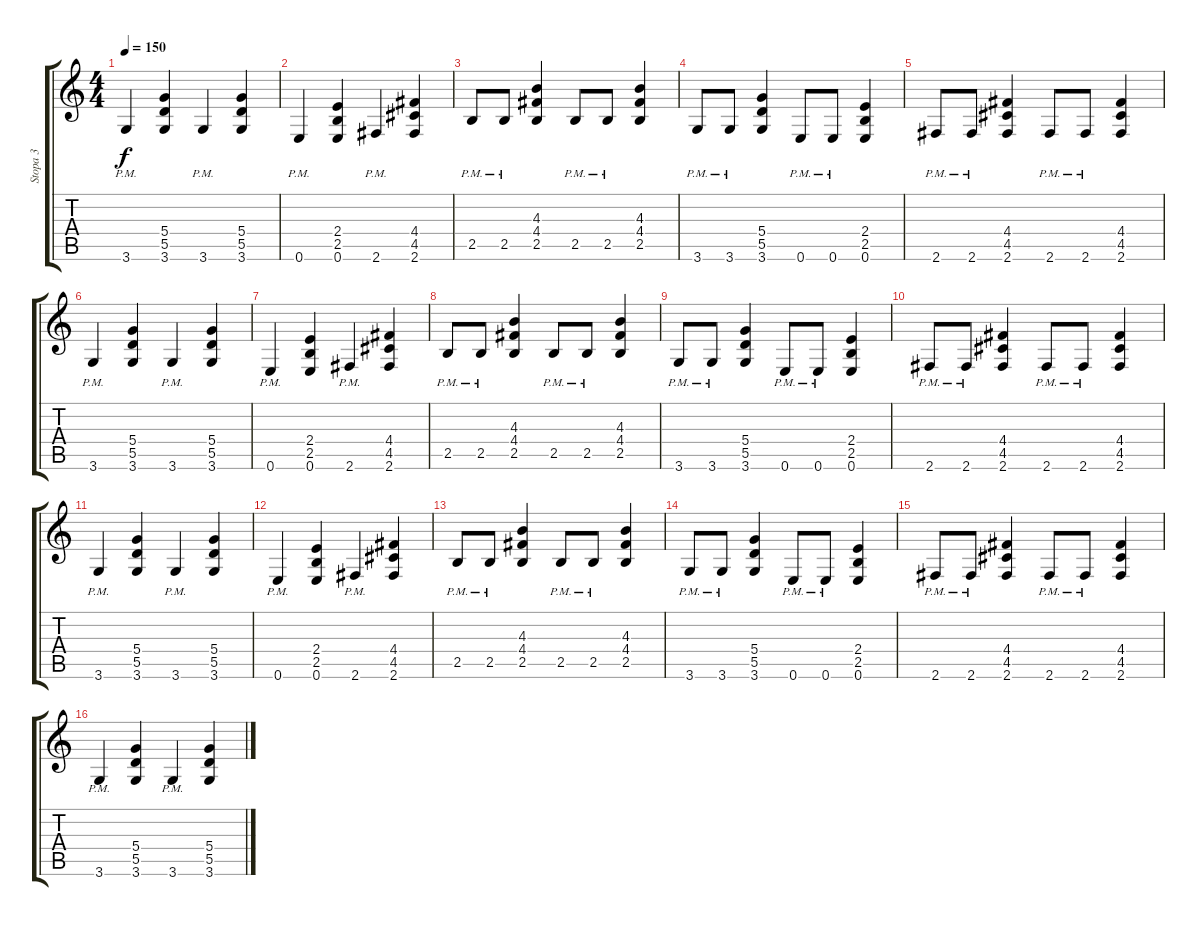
\track ("Stopa 3" "Stopa 3") {instrument overdrivenguitar}
\staff {score tabs}
\tuning (E4 B3 G3 D3 A2 E2) {hide}
\ts (4 4)
\tempo 150
\clef g2
\ks c
3.6{pm}.4{dy f} (5.4 5.5 3.6).4 3.6{pm}.4 (5.4 5.5 3.6).4 |
0.6{pm}.4 (2.4 2.5 0.6).4 2.6{pm}.4 (4.4 4.5 2.6).4 |
2.5{pm}.8 2.5{pm}.8 (4.3 4.4 2.5).4 2.5{pm}.8 2.5{pm}.8 (4.3 4.4 2.5).4 |
3.6{pm}.8 3.6{pm}.8 (5.4 5.5 3.6).4 0.6{pm}.8 0.6{pm}.8 (2.4 2.5 0.6).4 |
2.6{pm}.8 2.6{pm}.8 (4.4 4.5 2.6).4 2.6{pm}.8 2.6{pm}.8 (4.4 4.5 2.6).4 |
3.6{pm}.4 (5.4 5.5 3.6).4 3.6{pm}.4 (5.4 5.5 3.6).4 |
0.6{pm}.4 (2.4 2.5 0.6).4 2.6{pm}.4 (4.4 4.5 2.6).4 |
2.5{pm}.8 2.5{pm}.8 (4.3 4.4 2.5).4 2.5{pm}.8 2.5{pm}.8 (4.3 4.4 2.5).4 |
3.6{pm}.8 3.6{pm}.8 (5.4 5.5 3.6).4 0.6{pm}.8 0.6{pm}.8 (2.4 2.5 0.6).4 |
2.6{pm}.8 2.6{pm}.8 (4.4 4.5 2.6).4 2.6{pm}.8 2.6{pm}.8 (4.4 4.5 2.6).4 |
3.6{pm}.4 (5.4 5.5 3.6).4 3.6{pm}.4 (5.4 5.5 3.6).4 |
0.6{pm}.4 (2.4 2.5 0.6).4 2.6{pm}.4 (4.4 4.5 2.6).4 |
2.5{pm}.8 2.5{pm}.8 (4.3 4.4 2.5).4 2.5{pm}.8 2.5{pm}.8 (4.3 4.4 2.5).4 |
3.6{pm}.8 3.6{pm}.8 (5.4 5.5 3.6).4 0.6{pm}.8 0.6{pm}.8 (2.4 2.5 0.6).4 |
2.6{pm}.8 2.6{pm}.8 (4.4 4.5 2.6).4 2.6{pm}.8 2.6{pm}.8 (4.4 4.5 2.6).4 |
3.6{pm}.4 (5.4 5.5 3.6).4 3.6{pm}.4 (5.4 5.5 3.6).4
